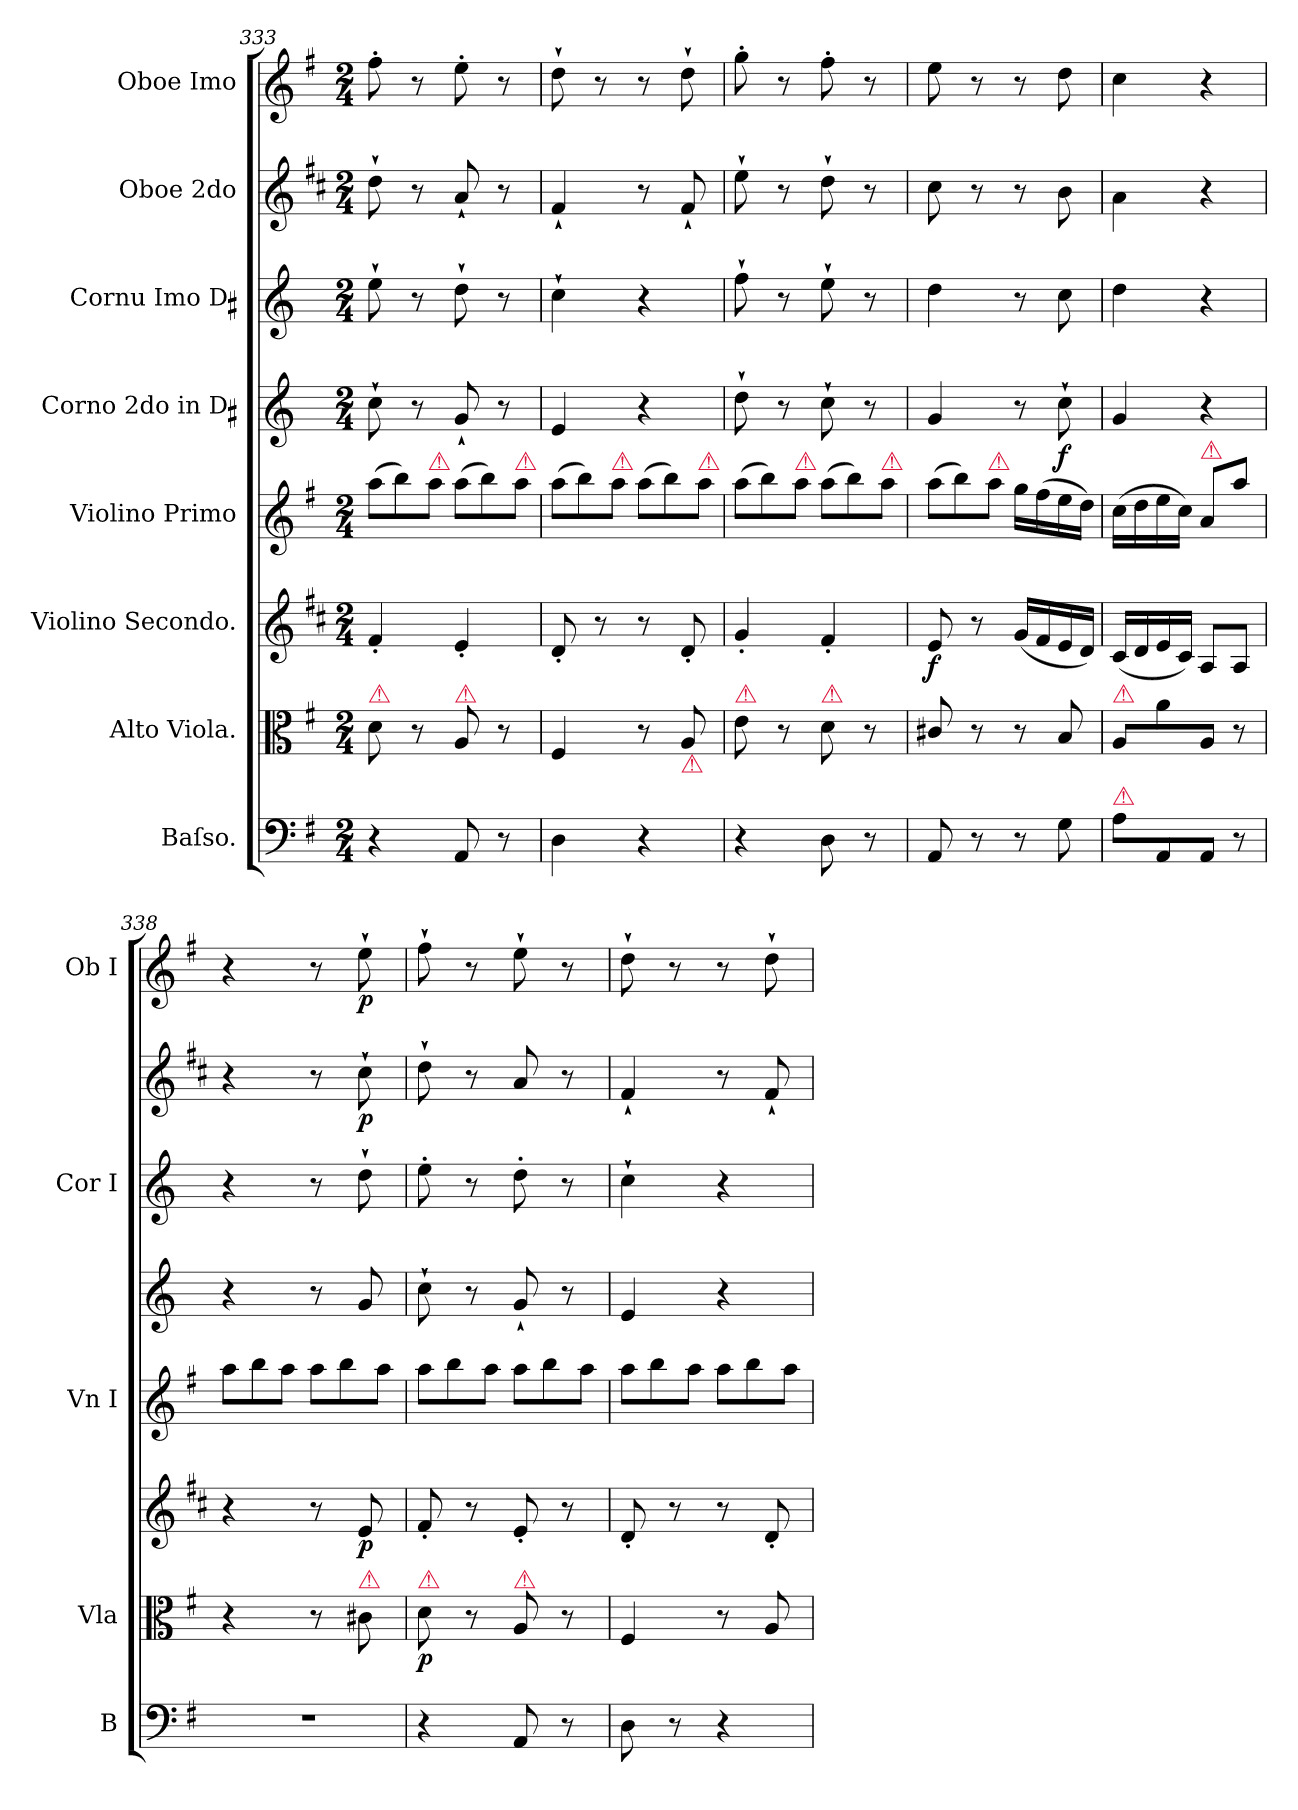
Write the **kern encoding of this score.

**kern	**dynam	**kern	**dynam	**kern	**dynam	**kern	**dynam	**kern	**dynam	**kern	**dynam	**kern	**dynam	**kern	**dynam
*part8	*part8	*part7	*part7	*part6	*part6	*part5	*part5	*part4	*part4	*part3	*part3	*part2	*part2	*part1	*part1
*staff8	*staff8	*staff7	*staff7	*staff6	*staff6	*staff5	*staff5	*staff4	*staff4	*staff3	*staff3	*staff2	*staff2	*staff1	*staff1
*I"Baſso.	*	*I"Alto Viola.	*	*I"Violino Secondo.	*	*I"Violino Primo	*	*I"Corno 2do in D#	*	*I"Cornu Imo D#	*	*I"Oboe 2do	*	*I"Oboe Imo	*
*I'B	*	*I'Vla	*	*	*	*I'Vn I	*	*	*	*I'Cor I	*	*	*	*I'Ob I	*
*clefF4	*	*clefC3	*	*clefG2	*	*clefG2	*	*clefG2	*	*clefG2	*	*clefG2	*	*clefG2	*
*	*	*	*	*	*	*	*	*ITrd-1c-2	*	*ITrd-1c-2	*	*	*	*	*
*k[f#]	*	*k[f#]	*	*k[f#c#]	*	*k[f#]	*	*k[f#c#]	*	*k[f#c#]	*	*k[f#c#]	*	*k[f#]	*
*G:	*	*G:	*	*	*	*G:	*	*D:	*	*D:	*	*D:	*	*G:	*
*M2/4	*	*M2/4	*	*M2/4	*	*M2/4	*	*M2/4	*	*M2/4	*	*M2/4	*	*M2/4	*
*	*	*	*	*	*	*Xtuplet	*	*	*	*	*	*	*	*	*
=333	=333	=333	=333	=333	=333	=333	=333	=333	=333	=333	=333	=333	=333	=333	=333
!	!	!LO:TX:a:color=crimson:t=⚠	!	!	!	!	!	!	!	!	!	!	!	!	!
4r	.	8d\	.	4f#'/	.	(12aa\L	.	8dd`\	.	8ff#`\	.	8dd`\	.	8ff#'\	.
.	.	.	.	.	.	12bb\)	.	.	.	.	.	.	.	.	.
.	.	8r	.	.	.	.	.	8r	.	8r	.	8r	.	8r	.
!	!	!	!	!	!	!LO:TX:a:color=crimson:t=⚠	!	!	!	!	!	!	!	!	!
.	.	.	.	.	.	12aa\J	.	.	.	.	.	.	.	.	.
!	!	!LO:TX:a:color=crimson:t=⚠	!	!	!	!	!	!	!	!	!	!	!	!	!
8AA/	po.	8A/	.	4e'/	.	(12aa\L	.	8a`>/	.	8ee`\	.	8a`/	.	8ee'\	.
.	.	.	.	.	.	12bb\)	.	.	.	.	.	.	.	.	.
8r	.	8r	.	.	.	.	.	8r	.	8r	.	8r	.	8r	.
!	!	!	!	!	!	!LO:TX:a:color=crimson:t=⚠	!	!	!	!	!	!	!	!	!
.	.	.	.	.	.	12aa\J	.	.	.	.	.	.	.	.	.
=334	=334	=334	=334	=334	=334	=334	=334	=334	=334	=334	=334	=334	=334	=334	=334
4D\	.	4F#/	.	8d'/	.	(12aa\L	.	4f#/	.	4dd`\	.	4f#`>/	.	8dd`\	.
.	.	.	.	.	.	12bb\)	.	.	.	.	.	.	.	.	.
.	.	.	.	8r	.	.	.	.	.	.	.	.	.	8r	.
!	!	!	!	!	!	!LO:TX:a:color=crimson:t=⚠	!	!	!	!	!	!	!	!	!
.	.	.	.	.	.	12aa\J	.	.	.	.	.	.	.	.	.
4r	.	8r	.	8r	.	(12aa\L	.	4r	.	4r	.	8r	.	8r	.
.	.	.	.	.	.	12bb\)	.	.	.	.	.	.	.	.	.
!	!	!LO:TX:b:color=crimson:t=⚠	!	!	!	!	!	!	!	!	!	!	!	!	!
.	.	8A/	.	8d'/	.	.	.	.	.	.	.	8f#`>/	.	8dd`\	.
!	!	!	!	!	!	!LO:TX:a:color=crimson:t=⚠	!	!	!	!	!	!	!	!	!
.	.	.	.	.	.	12aa\J	.	.	.	.	.	.	.	.	.
=335	=335	=335	=335	=335	=335	=335	=335	=335	=335	=335	=335	=335	=335	=335	=335
!	!	!LO:TX:a:color=crimson:t=⚠	!	!	!	!	!	!	!	!	!	!	!	!	!
4r	.	8e\	.	4g'/	.	(12aa\L	.	8ee`\	.	8gg`\	.	8ee`\	.	8gg'\	.
.	.	.	.	.	.	12bb\)	.	.	.	.	.	.	.	.	.
.	.	8r	.	.	.	.	.	8r	.	8r	.	8r	.	8r	.
!	!	!	!	!	!	!LO:TX:a:color=crimson:t=⚠	!	!	!	!	!	!	!	!	!
.	.	.	.	.	.	12aa\J	.	.	.	.	.	.	.	.	.
!	!	!LO:TX:a:color=crimson:t=⚠	!	!	!	!	!	!	!	!	!	!	!	!	!
8D\	.	8d\	.	4f#'/	.	(12aa\L	.	8dd`\	.	8ff#`\	.	8dd`\	.	8ff#'\	.
.	.	.	.	.	.	12bb\)	.	.	.	.	.	.	.	.	.
8r	.	8r	.	.	.	.	.	8r	.	8r	.	8r	.	8r	.
!	!	!	!	!	!	!LO:TX:a:color=crimson:t=⚠	!	!	!	!	!	!	!	!	!
.	.	.	.	.	.	12aa\J	.	.	.	.	.	.	.	.	.
=336	=336	=336	=336	=336	=336	=336	=336	=336	=336	=336	=336	=336	=336	=336	=336
8AA/	.	8c#X/	.	8e/	f	(12aa\L	.	4a/	.	4ee\	.	8cc#\	.	8ee\	.
.	.	.	.	.	.	12bb\)	.	.	.	.	.	.	.	.	.
8r	.	8r	.	8r	.	.	.	.	.	.	.	8r	.	8r	.
!	!	!	!	!	!	!LO:TX:a:color=crimson:t=⚠	!	!	!	!	!	!	!	!	!
.	.	.	.	.	.	12aa\J	.	.	.	.	.	.	.	.	.
8r	.	8r	.	(16g/LL	.	16gg\LL	for	8r	.	8r	.	8r	.	8r	.
.	.	.	.	16f#/	.	(16ff#\	.	.	.	.	.	.	.	.	.
8G\	for.	8B/	.	16e/	.	16ee\	.	8dd`\	f	8dd\	for	8b\	for	8dd\	for.
.	.	.	.	16d/JJ)	.	16dd\JJ)	.	.	.	.	.	.	.	.	.
=337	=337	=337	=337	=337	=337	=337	=337	=337	=337	=337	=337	=337	=337	=337	=337
!	!	!LO:TX:a:color=crimson:t=⚠	!	!	!	!	!	!	!	!	!	!	!	!	!
!LO:TX:a:color=crimson:t=⚠	!	!	!	!	!	!	!	!	!	!	!	!	!	!	!
8A\L	.	8A/L	for.	(16c#/LL	.	(16cc\LL	.	4a/	.	4ee\	.	4a\	.	4cc\	.
.	.	.	.	16d/	.	16dd\	.	.	.	.	.	.	.	.	.
8AA/	.	8a\	.	16e/	.	16ee\	.	.	.	.	.	.	.	.	.
.	.	.	.	16c#/JJ)	.	16cc\JJ)	.	.	.	.	.	.	.	.	.
!	!	!	!	!	!	!LO:TX:a:color=crimson:t=⚠	!	!	!	!	!	!	!	!	!
8AA/J	.	8A/J	.	8A/L	.	8a/L	po	4r	.	4r	.	4r	.	4r	.
8r	.	8r	.	8A/J	.	8aa\J	.	.	.	.	.	.	.	.	.
=338	=338	=338	=338	=338	=338	=338	=338	=338	=338	=338	=338	=338	=338	=338	=338
2r	.	4r	.	4r	.	12aa\L	.	4r	.	4r	.	4r	.	4r	.
.	.	.	.	.	.	12bb\	.	.	.	.	.	.	.	.	.
.	.	.	.	.	.	12aa\J	.	.	.	.	.	.	.	.	.
.	.	8r	.	8r	.	12aa\L	.	8r	.	8r	.	8r	.	8r	.
.	.	.	.	.	.	12bb\	.	.	.	.	.	.	.	.	.
!	!	!LO:TX:a:color=crimson:t=⚠	!	!	!	!	!	!	!	!	!	!	!	!	!
.	.	8c#X\	.	8e/	p	.	.	8a/	.	8ee`\	po.	8cc#`\	p	8ee`\	p
.	.	.	.	.	.	12aa\J	.	.	.	.	.	.	.	.	.
=339	=339	=339	=339	=339	=339	=339	=339	=339	=339	=339	=339	=339	=339	=339	=339
!	!	!LO:TX:a:color=crimson:t=⚠	!	!	!	!	!	!	!	!	!	!	!	!	!
4r	.	8d\	p	8f#'/	.	12aa\L	.	8dd`\	.	8ff#'\	.	8dd`\	.	8ff#`\	.
.	.	.	.	.	.	12bb\	.	.	.	.	.	.	.	.	.
.	.	8r	.	8r	.	.	.	8r	.	8r	.	8r	.	8r	.
.	.	.	.	.	.	12aa\J	.	.	.	.	.	.	.	.	.
!	!	!LO:TX:a:color=crimson:t=⚠	!	!	!	!	!	!	!	!	!	!	!	!	!
8AA/	po.	8A/	.	8e'/	.	12aa\L	.	8a`>/	.	8ee'\	.	8a/	.	8ee`\	.
.	.	.	.	.	.	12bb\	.	.	.	.	.	.	.	.	.
8r	.	8r	.	8r	.	.	.	8r	.	8r	.	8r	.	8r	.
.	.	.	.	.	.	12aa\J	.	.	.	.	.	.	.	.	.
=340	=340	=340	=340	=340	=340	=340	=340	=340	=340	=340	=340	=340	=340	=340	=340
8D\	.	4F#/	.	8d'/	.	12aa\L	.	4f#/	.	4dd`\	.	4f#`>/	.	8dd`\	.
.	.	.	.	.	.	12bb\	.	.	.	.	.	.	.	.	.
8r	.	.	.	8r	.	.	.	.	.	.	.	.	.	8r	.
.	.	.	.	.	.	12aa\J	.	.	.	.	.	.	.	.	.
4r	.	8r	.	8r	.	12aa\L	.	4r	.	4r	.	8r	.	8r	.
.	.	.	.	.	.	12bb\	.	.	.	.	.	.	.	.	.
.	.	8A/	.	8d'/	.	.	.	.	.	.	.	8f#`>/	.	8dd`\	.
.	.	.	.	.	.	12aa\J	.	.	.	.	.	.	.	.	.
=	=	=	=	=	=	=	=	=	=	=	=	=	=	=	=
*-	*-	*-	*-	*-	*-	*-	*-	*-	*-	*-	*-	*-	*-	*-	*-
